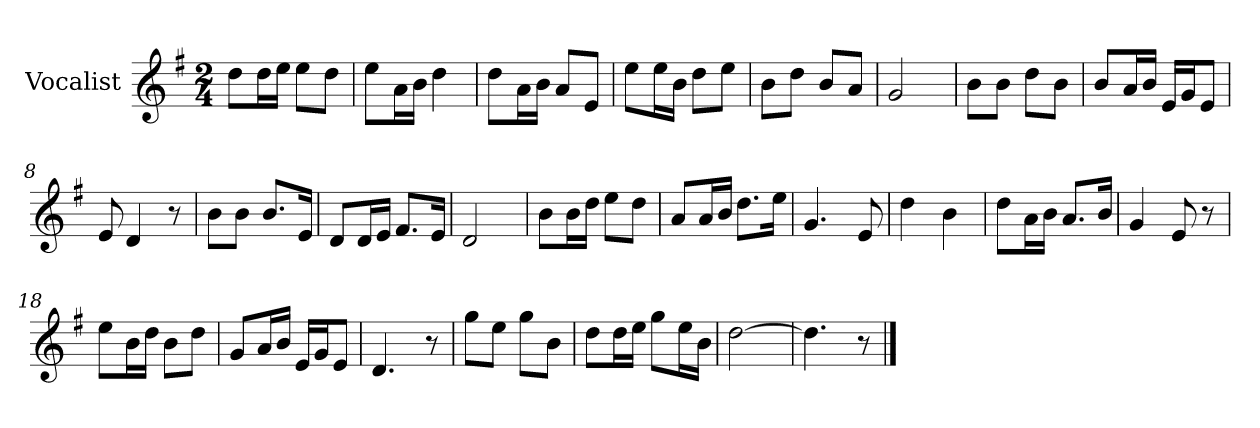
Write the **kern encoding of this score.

**kern
*part1
*staff1
*I"Vocalist
*k[f#]
*G:
*M2/4
=
8ddL
16ddL
16eeJJ
8eeL
8ddJ
=1
8eeL
16aL
16bJJ
4dd
=2
8ddL
16aL
16bJJ
8aL
8eJ
=3
8eeL
16eeL
16bJJ
8ddL
8eeJ
=4
8bL
8ddJ
8bL
8aJ
=5
2g
=6
8bL
8bJ
8ddL
8bJ
=7
8bL
16aL
16bJJ
16eLL
16gJ
8eJ
=8
8e
4d
8r
=9
8bL
8bJ
8.bL
16eJk
=10
8dL
16dL
16eJJ
8.f#L
16eJk
=11
2d
=12
8bL
16bL
16ddJJ
8eeL
8ddJ
=13
8aL
16aL
16bJJ
8.ddL
16eeJk
=14
4.g
8e
=15
4dd
4b
=16
8ddL
16aL
16bJJ
8.aL
16bJk
=17
4g
8e
8r
=18
8eeL
16bL
16ddJJ
8bL
8ddJ
=19
8gL
16aL
16bJJ
16eLL
16gJ
8eJ
=20
4.d
8r
=21
8ggL
8eeJ
8ggL
8bJ
=22
8ddL
16ddL
16eeJJ
8ggL
16eeL
16bJJ
=23
[2dd
=24
4.dd]
8r
==
*-
